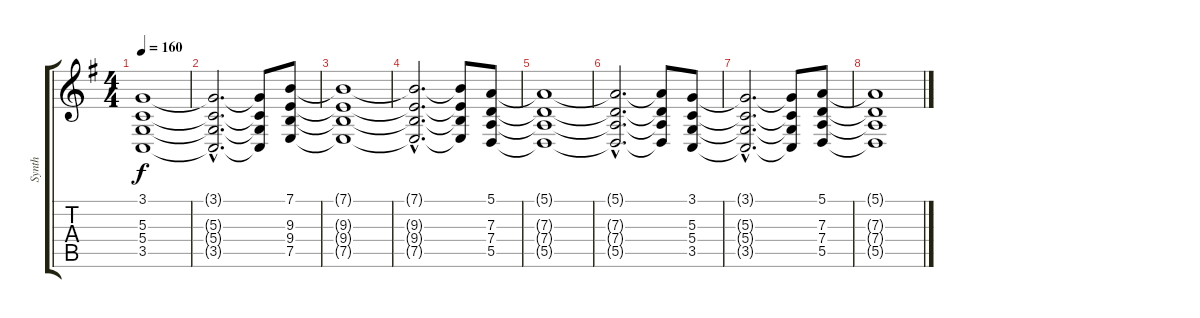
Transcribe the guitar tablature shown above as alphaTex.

\track ("Synth" "Synth") {instrument synthstrings1}
\staff {score tabs}
\tuning (E4 B3 G3 D3 A2 E2) {hide}
\ts (4 4)
\tempo 160
\clef g2
\ks g
(3.1{t} 5.3{t} 5.4{t} 3.5{t}).1{dy f} |
(3.1{hac t} 5.3{hac t} 5.4{hac t} 3.5{hac t}).2{d} (3.1{t} 5.3{t} 5.4{t} 3.5{t}).8 (7.1 9.3 9.4 7.5).8 |
(7.1{t} 9.3{t} 9.4{t} 7.5{t}).1 |
(7.1{hac t} 9.3{hac t} 9.4{hac t} 7.5{hac t}).2{d} (7.1{t} 9.3{t} 9.4{t} 7.5{t}).8 (5.1 7.3 7.4 5.5).8 |
(5.1{t} 7.3{t} 7.4{t} 5.5{t}).1 |
(5.1{hac t} 7.3{hac t} 7.4{hac t} 5.5{hac t}).2{d} (5.1{t} 7.3{t} 7.4{t} 5.5{t}).8 (3.1 5.3 5.4 3.5).8 |
(3.1{hac t} 5.3{hac t} 5.4{hac t} 3.5{hac t}).2{d} (3.1{t} 5.3{t} 5.4{t} 3.5{t}).8 (5.1 7.3 7.4 5.5).8 |
(5.1{t} 7.3{t} 7.4{t} 5.5{t}).1
